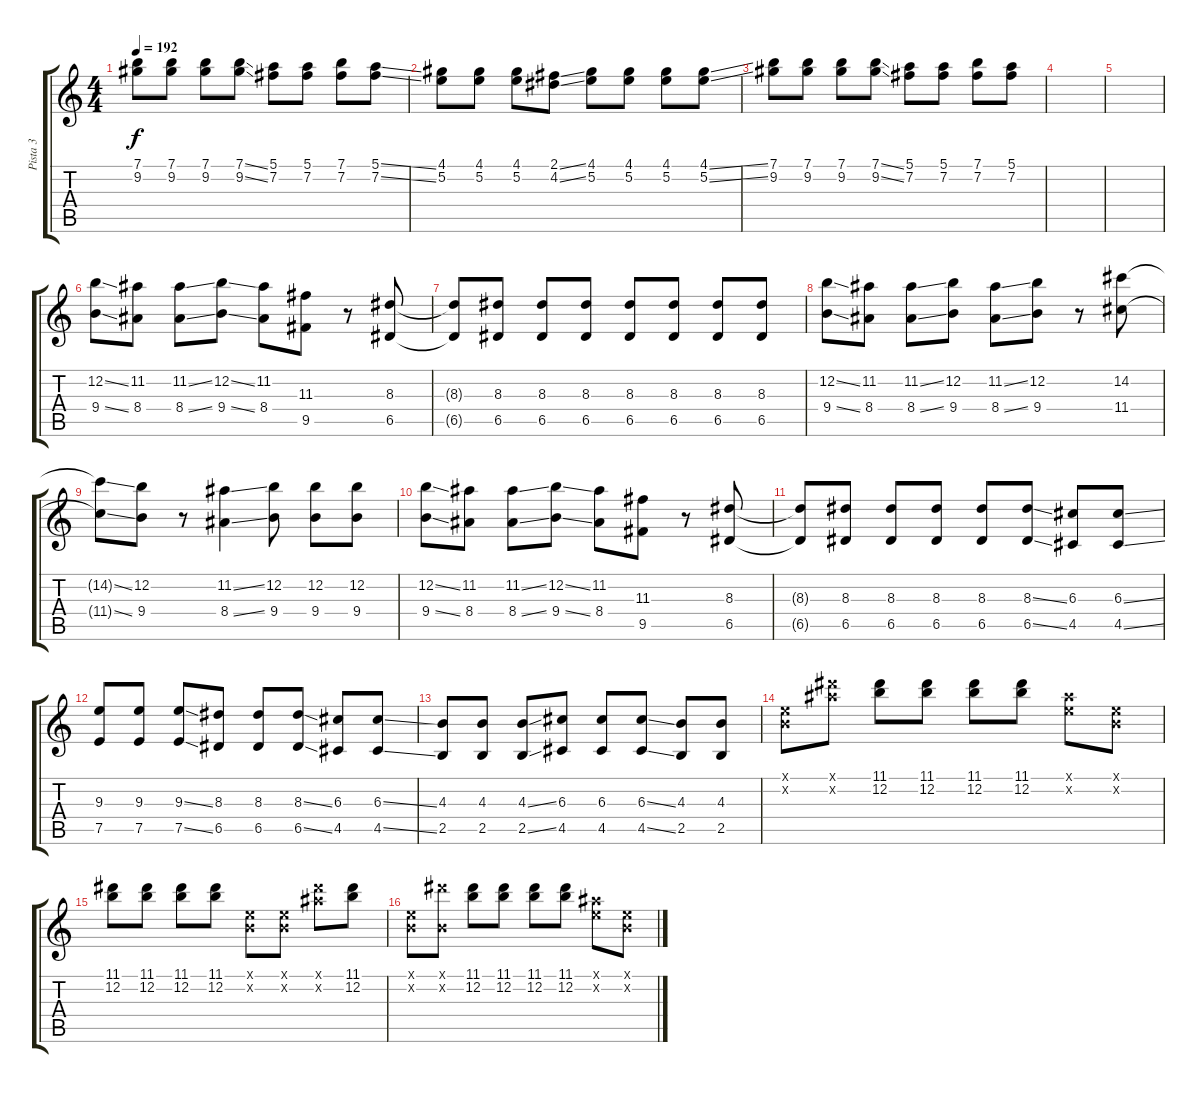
\track ("Pista 3" "Pista 3") {instrument distortionguitar}
\staff {score tabs}
\tuning (E4 B3 G3 D3 A2 E2) {hide}
\ts (4 4)
\tempo 192
\clef g2
\ks c
(7.1 9.2).8{dy f} (7.1 9.2).8 (7.1 9.2).8 (7.1{ss} 9.2{ss}).8 (5.1 7.2).8 (5.1 7.2).8 (7.1 7.2).8 (5.1{ss} 7.2{ss}).8 |
(4.1 5.2).8 (4.1 5.2).8 (4.1 5.2).8 (2.1{ss} 4.2{ss}).8 (4.1 5.2).8 (4.1 5.2).8 (4.1 5.2).8 (4.1{ss} 5.2{ss}).8 |
(7.1 9.2).8 (7.1 9.2).8 (7.1 9.2).8 (7.1{ss} 9.2{ss}).8 (5.1 7.2).8 (5.1 7.2).8 (7.1 7.2).8 (5.1 7.2).8 |
|
|
(12.2{ss} 9.4{ss}).8 (11.2 8.4).8 (11.2{ss} 8.4{ss}).8 (12.2{ss} 9.4{ss}).8 (11.2 8.4).8 (11.3 9.5).8 r.8 (8.3 6.5).8 |
(8.3{t} 6.5{t}).8 (8.3 6.5).8 (8.3 6.5).8 (8.3 6.5).8 (8.3 6.5).8 (8.3 6.5).8 (8.3 6.5).8 (8.3 6.5).8 |
(12.2{ss} 9.4{ss}).8 (11.2 8.4).8 (11.2{ss} 8.4{ss}).8 (12.2 9.4).8 (11.2{ss} 8.4{ss}).8 (12.2 9.4).8 r.8 (14.2 11.4).8 |
(14.2{ss t} 11.4{ss t}).8 (12.2 9.4).8 r.8 (11.2{ss} 8.4{ss}).4 (12.2 9.4).8 (12.2 9.4).8 (12.2 9.4).8 |
(12.2{ss} 9.4{ss}).8 (11.2 8.4).8 (11.2{ss} 8.4{ss}).8 (12.2{ss} 9.4{ss}).8 (11.2 8.4).8 (11.3 9.5).8 r.8 (8.3 6.5).8 |
(8.3{t} 6.5{t}).8 (8.3 6.5).8 (8.3 6.5).8 (8.3 6.5).8 (8.3 6.5).8 (8.3{ss} 6.5{ss}).8 (6.3 4.5).8 (6.3{ss} 4.5{ss}).8 |
(9.3 7.5).8 (9.3 7.5).8 (9.3{ss} 7.5{ss}).8 (8.3 6.5).8 (8.3 6.5).8 (8.3{ss} 6.5{ss}).8 (6.3 4.5).8 (6.3{ss} 4.5{ss}).8 |
(4.3 2.5).8 (4.3 2.5).8 (4.3{ss} 2.5{ss}).8 (6.3 4.5).8 (6.3 4.5).8 (6.3{ss} 4.5{ss}).8 (4.3 2.5).8 (4.3 2.5).8 |
(0.1{x} 0.2{x}).8 (11.1{x} 11.2{x}).8 (11.1 12.2).8 (11.1 12.2).8 (11.1 12.2).8 (11.1 12.2).8 (0.1{x} 11.2{x}).8 (0.1{x} 0.2{x}).8 |
(11.1 12.2).8 (11.1 12.2).8 (11.1 12.2).8 (11.1 12.2).8 (0.1{x} 0.2{x}).8 (0.1{x} 0.2{x}).8 (11.1{x} 11.2{x}).8 (11.1 12.2).8 |
(0.1{x} 0.2{x}).8 (11.1{x} 0.2{x}).8 (11.1 12.2).8 (11.1 12.2).8 (11.1 12.2).8 (11.1 12.2).8 (0.1{x} 11.2{x}).8 (0.1{x} 0.2{x}).8
